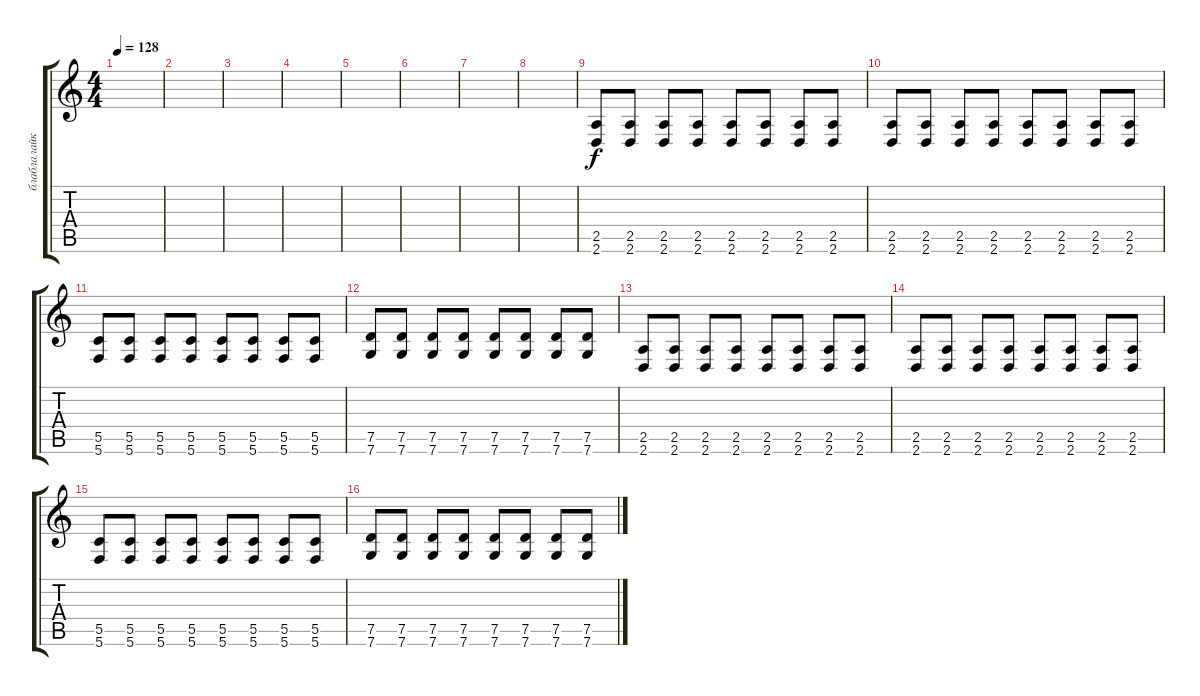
\track ("блаблалайка 2 " "блаблалайк") {instrument distortionguitar}
\staff {score tabs}
\tuning (D4 A3 F3 C3 G2 C2) {hide}
\ts (4 4)
\tempo 128
\clef g2
\ks c
|
|
|
|
|
|
|
|
(2.5 2.6).8 (2.5 2.6).8 (2.5 2.6).8 (2.5 2.6).8 (2.5 2.6).8 (2.5 2.6).8 (2.5 2.6).8 (2.5 2.6).8 |
(2.5 2.6).8 (2.5 2.6).8 (2.5 2.6).8 (2.5 2.6).8 (2.5 2.6).8 (2.5 2.6).8 (2.5 2.6).8 (2.5 2.6).8 |
(5.5 5.6).8 (5.5 5.6).8 (5.5 5.6).8 (5.5 5.6).8 (5.5 5.6).8 (5.5 5.6).8 (5.5 5.6).8 (5.5 5.6).8 |
(7.5 7.6).8 (7.5 7.6).8 (7.5 7.6).8 (7.5 7.6).8 (7.5 7.6).8 (7.5 7.6).8 (7.5 7.6).8 (7.5 7.6).8 |
(2.5 2.6).8 (2.5 2.6).8 (2.5 2.6).8 (2.5 2.6).8 (2.5 2.6).8 (2.5 2.6).8 (2.5 2.6).8 (2.5 2.6).8 |
(2.5 2.6).8 (2.5 2.6).8 (2.5 2.6).8 (2.5 2.6).8 (2.5 2.6).8 (2.5 2.6).8 (2.5 2.6).8 (2.5 2.6).8 |
(5.5 5.6).8 (5.5 5.6).8 (5.5 5.6).8 (5.5 5.6).8 (5.5 5.6).8 (5.5 5.6).8 (5.5 5.6).8 (5.5 5.6).8 |
(7.5 7.6).8 (7.5 7.6).8 (7.5 7.6).8 (7.5 7.6).8 (7.5 7.6).8 (7.5 7.6).8 (7.5 7.6).8 (7.5 7.6).8
